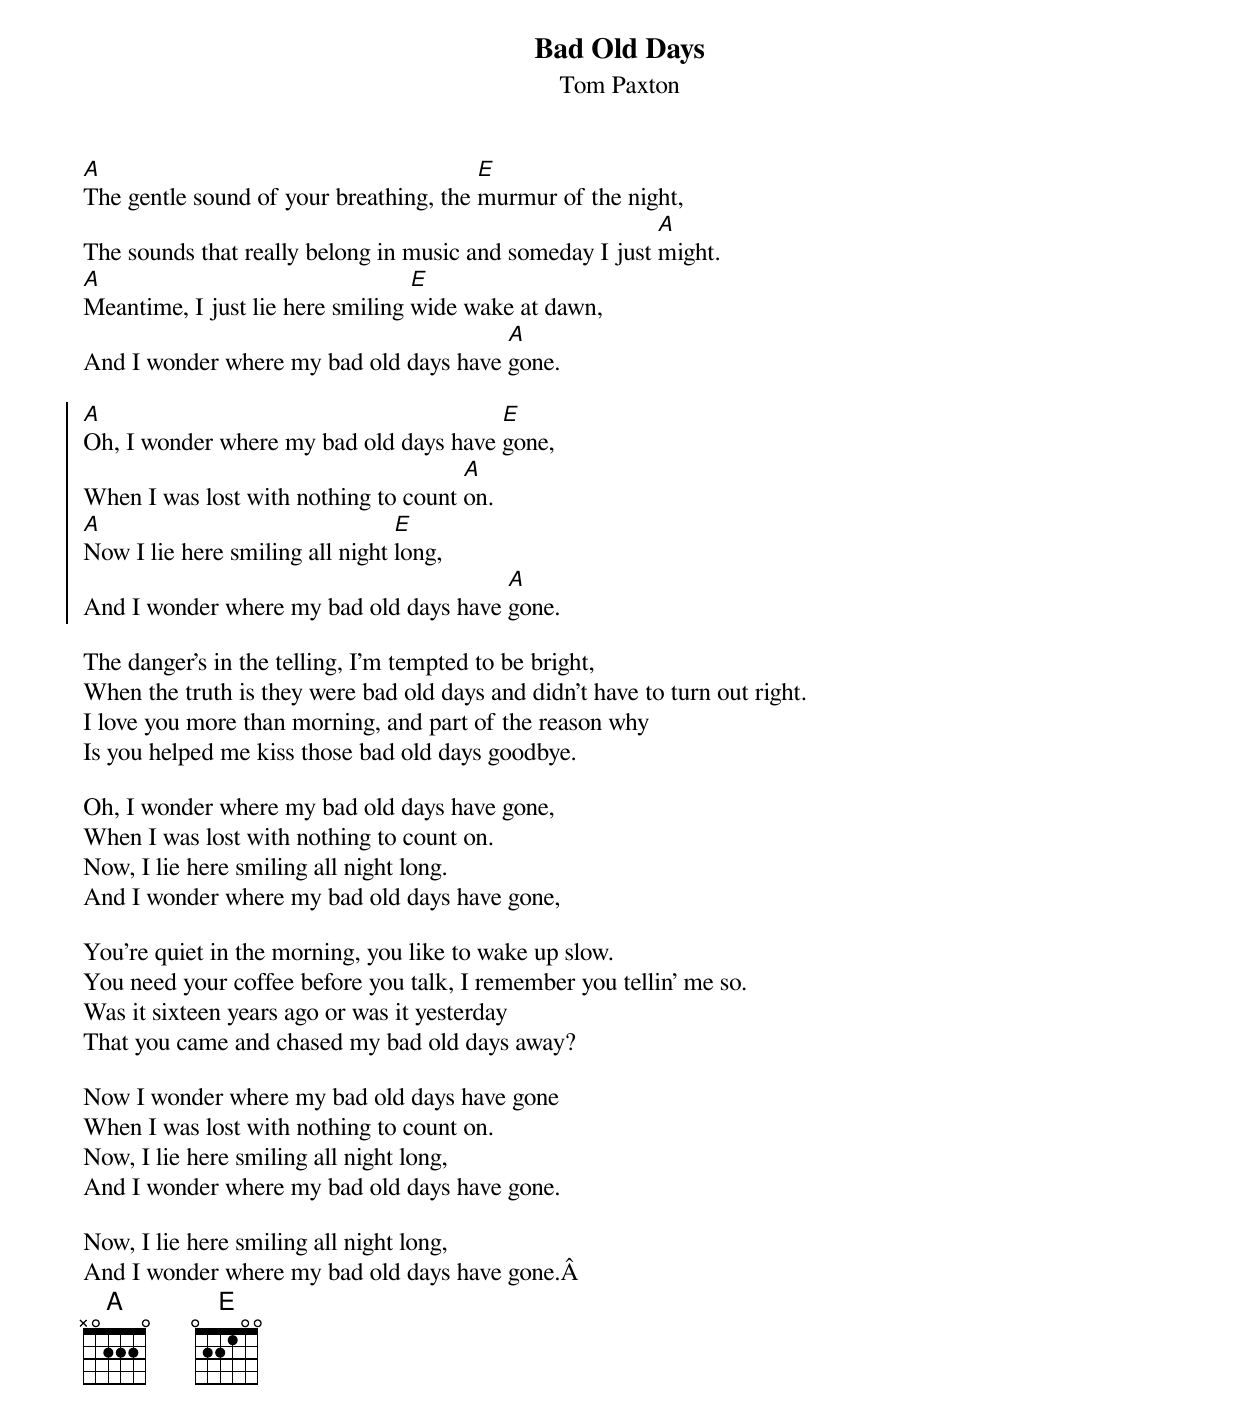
{title: Bad Old Days}
{subtitle: Tom Paxton}

[A]The gentle sound of your breathing, the [E]murmur of the night,
The sounds that really belong in music and someday I just [A]might.
[A]Meantime, I just lie here smiling [E]wide wake at dawn,
And I wonder where my bad old days have [A]gone.

{soc}
[A]Oh, I wonder where my bad old days have [E]gone,
When I was lost with nothing to count [A]on.
[A]Now I lie here smiling all night [E]long,
And I wonder where my bad old days have [A]gone.
{eoc}

The danger's in the telling, I'm tempted to be bright,
When the truth is they were bad old days and didn't have to turn out right.
I love you more than morning, and part of the reason why
Is you helped me kiss those bad old days goodbye.

Oh, I wonder where my bad old days have gone,
When I was lost with nothing to count on.
Now, I lie here smiling all night long.
And I wonder where my bad old days have gone,

You're quiet in the morning, you like to wake up slow.
You need your coffee before you talk, I remember you tellin' me so.
Was it sixteen years ago or was it yesterday
That you came and chased my bad old days away?

Now I wonder where my bad old days have gone
When I was lost with nothing to count on.
Now, I lie here smiling all night long,
And I wonder where my bad old days have gone.

Now, I lie here smiling all night long,
And I wonder where my bad old days have gone.Â
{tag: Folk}
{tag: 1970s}
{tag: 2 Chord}
